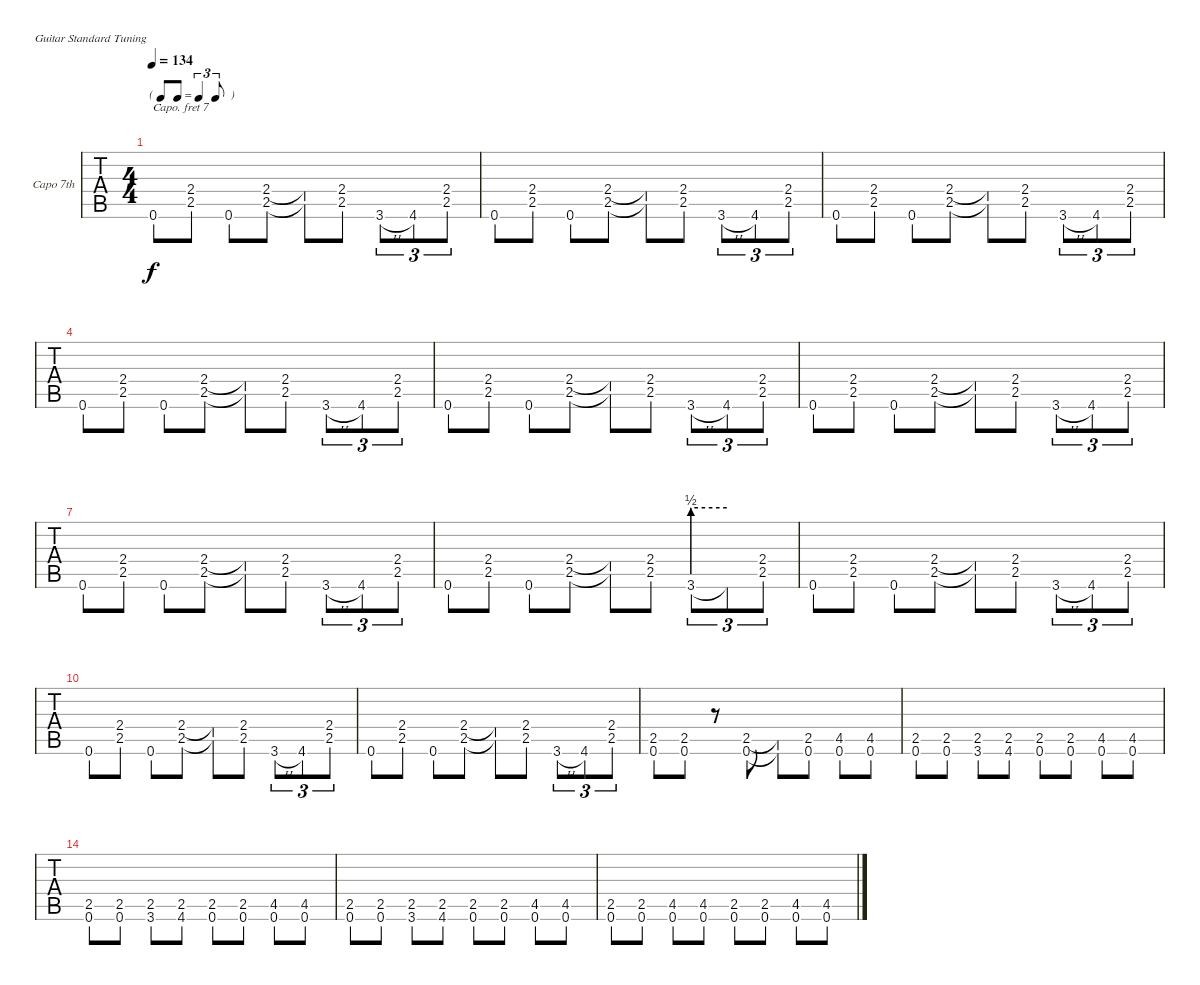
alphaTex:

\bracketExtendMode nobrackets
\firstSystemTrackNameOrientation horizontal
\otherSystemsTrackNameOrientation horizontal
\defaultBarNumberDisplay FirstOfSystem
\track ("Capo 7th" "Capo 7th") {instrument electricguitarclean}
\staff {tabs}
\capo 7
\tuning (E4 B3 G3 D3 A2 E2)
\ts (4 4)
\tf triplet8th
\tempo 134
\clef g2
\ks b
0.6.8{lyrics (0 "") lyrics (1 "") lyrics (2 "") lyrics (3 "") lyrics (4 "") dy f} (2.4 2.5).8{lyrics (0 "") lyrics (1 "") lyrics (2 "") lyrics (3 "") lyrics (4 "")} 0.6.8{lyrics (0 "") lyrics (1 "") lyrics (2 "") lyrics (3 "") lyrics (4 "")} (2.4 2.5).8{lyrics (0 "") lyrics (1 "") lyrics (2 "") lyrics (3 "") lyrics (4 "")} (2.4{t} 2.5{t}).8{lyrics (0 "") lyrics (1 "") lyrics (2 "") lyrics (3 "") lyrics (4 "")} (2.4 2.5).8{lyrics (0 "") lyrics (1 "") lyrics (2 "") lyrics (3 "") lyrics (4 "")} 3.6{h}.8{tu (3 2) lyrics (0 "") lyrics (1 "") lyrics (2 "") lyrics (3 "") lyrics (4 "")} 4.6.8{tu (3 2) lyrics (0 "") lyrics (1 "") lyrics (2 "") lyrics (3 "") lyrics (4 "")} (2.4 2.5).8{tu (3 2) lyrics (0 "") lyrics (1 "") lyrics (2 "") lyrics (3 "") lyrics (4 "")} |
0.6.8{lyrics (0 "") lyrics (1 "") lyrics (2 "") lyrics (3 "") lyrics (4 "")} (2.4 2.5).8{lyrics (0 "") lyrics (1 "") lyrics (2 "") lyrics (3 "") lyrics (4 "")} 0.6.8{lyrics (0 "") lyrics (1 "") lyrics (2 "") lyrics (3 "") lyrics (4 "")} (2.4 2.5).8{lyrics (0 "") lyrics (1 "") lyrics (2 "") lyrics (3 "") lyrics (4 "")} (2.4{t} 2.5{t}).8{lyrics (0 "") lyrics (1 "") lyrics (2 "") lyrics (3 "") lyrics (4 "")} (2.4 2.5).8{lyrics (0 "") lyrics (1 "") lyrics (2 "") lyrics (3 "") lyrics (4 "")} 3.6{h}.8{tu (3 2) lyrics (0 "") lyrics (1 "") lyrics (2 "") lyrics (3 "") lyrics (4 "")} 4.6.8{tu (3 2) lyrics (0 "") lyrics (1 "") lyrics (2 "") lyrics (3 "") lyrics (4 "")} (2.4 2.5).8{tu (3 2) lyrics (0 "") lyrics (1 "") lyrics (2 "") lyrics (3 "") lyrics (4 "")} |
0.6.8{lyrics (0 "") lyrics (1 "") lyrics (2 "") lyrics (3 "") lyrics (4 "")} (2.4 2.5).8{lyrics (0 "") lyrics (1 "") lyrics (2 "") lyrics (3 "") lyrics (4 "")} 0.6.8{lyrics (0 "") lyrics (1 "") lyrics (2 "") lyrics (3 "") lyrics (4 "")} (2.4 2.5).8{lyrics (0 "") lyrics (1 "") lyrics (2 "") lyrics (3 "") lyrics (4 "")} (2.4{t} 2.5{t}).8{lyrics (0 "") lyrics (1 "") lyrics (2 "") lyrics (3 "") lyrics (4 "")} (2.4 2.5).8{lyrics (0 "") lyrics (1 "") lyrics (2 "") lyrics (3 "") lyrics (4 "")} 3.6{h}.8{tu (3 2) lyrics (0 "") lyrics (1 "") lyrics (2 "") lyrics (3 "") lyrics (4 "")} 4.6.8{tu (3 2) lyrics (0 "") lyrics (1 "") lyrics (2 "") lyrics (3 "") lyrics (4 "")} (2.4 2.5).8{tu (3 2) lyrics (0 "") lyrics (1 "") lyrics (2 "") lyrics (3 "") lyrics (4 "")} |
0.6.8{lyrics (0 "") lyrics (1 "") lyrics (2 "") lyrics (3 "") lyrics (4 "")} (2.4 2.5).8{lyrics (0 "") lyrics (1 "") lyrics (2 "") lyrics (3 "") lyrics (4 "")} 0.6.8{lyrics (0 "") lyrics (1 "") lyrics (2 "") lyrics (3 "") lyrics (4 "")} (2.4 2.5).8{lyrics (0 "") lyrics (1 "") lyrics (2 "") lyrics (3 "") lyrics (4 "")} (2.4{t} 2.5{t}).8{lyrics (0 "") lyrics (1 "") lyrics (2 "") lyrics (3 "") lyrics (4 "")} (2.4 2.5).8{lyrics (0 "") lyrics (1 "") lyrics (2 "") lyrics (3 "") lyrics (4 "")} 3.6{h}.8{tu (3 2) lyrics (0 "") lyrics (1 "") lyrics (2 "") lyrics (3 "") lyrics (4 "")} 4.6.8{tu (3 2) lyrics (0 "") lyrics (1 "") lyrics (2 "") lyrics (3 "") lyrics (4 "")} (2.4 2.5).8{tu (3 2) lyrics (0 "") lyrics (1 "") lyrics (2 "") lyrics (3 "") lyrics (4 "")} |
0.6.8{lyrics (0 "") lyrics (1 "") lyrics (2 "") lyrics (3 "") lyrics (4 "")} (2.4 2.5).8{lyrics (0 "") lyrics (1 "") lyrics (2 "") lyrics (3 "") lyrics (4 "")} 0.6.8{lyrics (0 "") lyrics (1 "") lyrics (2 "") lyrics (3 "") lyrics (4 "")} (2.4 2.5).8{lyrics (0 "") lyrics (1 "") lyrics (2 "") lyrics (3 "") lyrics (4 "")} (2.4{t} 2.5{t}).8{lyrics (0 "") lyrics (1 "") lyrics (2 "") lyrics (3 "") lyrics (4 "")} (2.4 2.5).8{lyrics (0 "") lyrics (1 "") lyrics (2 "") lyrics (3 "") lyrics (4 "")} 3.6{h}.8{tu (3 2) lyrics (0 "") lyrics (1 "") lyrics (2 "") lyrics (3 "") lyrics (4 "")} 4.6.8{tu (3 2) lyrics (0 "") lyrics (1 "") lyrics (2 "") lyrics (3 "") lyrics (4 "")} (2.4 2.5).8{tu (3 2) lyrics (0 "") lyrics (1 "") lyrics (2 "") lyrics (3 "") lyrics (4 "")} |
0.6.8{lyrics (0 "") lyrics (1 "") lyrics (2 "") lyrics (3 "") lyrics (4 "")} (2.4 2.5).8{lyrics (0 "") lyrics (1 "") lyrics (2 "") lyrics (3 "") lyrics (4 "")} 0.6.8{lyrics (0 "") lyrics (1 "") lyrics (2 "") lyrics (3 "") lyrics (4 "")} (2.4 2.5).8{lyrics (0 "") lyrics (1 "") lyrics (2 "") lyrics (3 "") lyrics (4 "")} (2.4{t} 2.5{t}).8{lyrics (0 "") lyrics (1 "") lyrics (2 "") lyrics (3 "") lyrics (4 "")} (2.4 2.5).8{lyrics (0 "") lyrics (1 "") lyrics (2 "") lyrics (3 "") lyrics (4 "")} 3.6{h}.8{tu (3 2) lyrics (0 "") lyrics (1 "") lyrics (2 "") lyrics (3 "") lyrics (4 "")} 4.6.8{tu (3 2) lyrics (0 "") lyrics (1 "") lyrics (2 "") lyrics (3 "") lyrics (4 "")} (2.4 2.5).8{tu (3 2) lyrics (0 "") lyrics (1 "") lyrics (2 "") lyrics (3 "") lyrics (4 "")} |
0.6.8{lyrics (0 "") lyrics (1 "") lyrics (2 "") lyrics (3 "") lyrics (4 "")} (2.4 2.5).8{lyrics (0 "") lyrics (1 "") lyrics (2 "") lyrics (3 "") lyrics (4 "")} 0.6.8{lyrics (0 "") lyrics (1 "") lyrics (2 "") lyrics (3 "") lyrics (4 "")} (2.4 2.5).8{lyrics (0 "") lyrics (1 "") lyrics (2 "") lyrics (3 "") lyrics (4 "")} (2.4{t} 2.5{t}).8{lyrics (0 "") lyrics (1 "") lyrics (2 "") lyrics (3 "") lyrics (4 "")} (2.4 2.5).8{lyrics (0 "") lyrics (1 "") lyrics (2 "") lyrics (3 "") lyrics (4 "")} 3.6{h}.8{tu (3 2) lyrics (0 "") lyrics (1 "") lyrics (2 "") lyrics (3 "") lyrics (4 "")} 4.6.8{tu (3 2) lyrics (0 "") lyrics (1 "") lyrics (2 "") lyrics (3 "") lyrics (4 "")} (2.4 2.5).8{tu (3 2) lyrics (0 "") lyrics (1 "") lyrics (2 "") lyrics (3 "") lyrics (4 "")} |
0.6.8{lyrics (0 "") lyrics (1 "") lyrics (2 "") lyrics (3 "") lyrics (4 "")} (2.4 2.5).8{lyrics (0 "") lyrics (1 "") lyrics (2 "") lyrics (3 "") lyrics (4 "")} 0.6.8{lyrics (0 "") lyrics (1 "") lyrics (2 "") lyrics (3 "") lyrics (4 "")} (2.4 2.5).8{lyrics (0 "") lyrics (1 "") lyrics (2 "") lyrics (3 "") lyrics (4 "")} (2.4{t} 2.5{t}).8{lyrics (0 "") lyrics (1 "") lyrics (2 "") lyrics (3 "") lyrics (4 "")} (2.4 2.5).8{lyrics (0 "") lyrics (1 "") lyrics (2 "") lyrics (3 "") lyrics (4 "")} 3.6{be (prebend 0 2 60 2)}.8{tu (3 2) lyrics (0 "") lyrics (1 "") lyrics (2 "") lyrics (3 "") lyrics (4 "")} 3.6{be (hold 0 0 60 0) t}.8{tu (3 2) lyrics (0 "") lyrics (1 "") lyrics (2 "") lyrics (3 "") lyrics (4 "")} (2.4 2.5).8{tu (3 2) lyrics (0 "") lyrics (1 "") lyrics (2 "") lyrics (3 "") lyrics (4 "")} |
0.6.8{lyrics (0 "") lyrics (1 "") lyrics (2 "") lyrics (3 "") lyrics (4 "")} (2.4 2.5).8{lyrics (0 "") lyrics (1 "") lyrics (2 "") lyrics (3 "") lyrics (4 "")} 0.6.8{lyrics (0 "") lyrics (1 "") lyrics (2 "") lyrics (3 "") lyrics (4 "")} (2.4 2.5).8{lyrics (0 "") lyrics (1 "") lyrics (2 "") lyrics (3 "") lyrics (4 "")} (2.4{t} 2.5{t}).8{lyrics (0 "") lyrics (1 "") lyrics (2 "") lyrics (3 "") lyrics (4 "")} (2.4 2.5).8{lyrics (0 "") lyrics (1 "") lyrics (2 "") lyrics (3 "") lyrics (4 "")} 3.6{h}.8{tu (3 2) lyrics (0 "") lyrics (1 "") lyrics (2 "") lyrics (3 "") lyrics (4 "")} 4.6.8{tu (3 2) lyrics (0 "") lyrics (1 "") lyrics (2 "") lyrics (3 "") lyrics (4 "")} (2.4 2.5).8{tu (3 2) lyrics (0 "") lyrics (1 "") lyrics (2 "") lyrics (3 "") lyrics (4 "")} |
0.6.8{lyrics (0 "") lyrics (1 "") lyrics (2 "") lyrics (3 "") lyrics (4 "")} (2.4 2.5).8{lyrics (0 "") lyrics (1 "") lyrics (2 "") lyrics (3 "") lyrics (4 "")} 0.6.8{lyrics (0 "") lyrics (1 "") lyrics (2 "") lyrics (3 "") lyrics (4 "")} (2.4 2.5).8{lyrics (0 "") lyrics (1 "") lyrics (2 "") lyrics (3 "") lyrics (4 "")} (2.4{t} 2.5{t}).8{lyrics (0 "") lyrics (1 "") lyrics (2 "") lyrics (3 "") lyrics (4 "")} (2.4 2.5).8{lyrics (0 "") lyrics (1 "") lyrics (2 "") lyrics (3 "") lyrics (4 "")} 3.6{h}.8{tu (3 2) lyrics (0 "") lyrics (1 "") lyrics (2 "") lyrics (3 "") lyrics (4 "")} 4.6.8{tu (3 2) lyrics (0 "") lyrics (1 "") lyrics (2 "") lyrics (3 "") lyrics (4 "")} (2.4 2.5).8{tu (3 2) lyrics (0 "") lyrics (1 "") lyrics (2 "") lyrics (3 "") lyrics (4 "")} |
0.6.8{lyrics (0 "") lyrics (1 "") lyrics (2 "") lyrics (3 "") lyrics (4 "")} (2.4 2.5).8{lyrics (0 "") lyrics (1 "") lyrics (2 "") lyrics (3 "") lyrics (4 "")} 0.6.8{lyrics (0 "") lyrics (1 "") lyrics (2 "") lyrics (3 "") lyrics (4 "")} (2.4 2.5).8{lyrics (0 "") lyrics (1 "") lyrics (2 "") lyrics (3 "") lyrics (4 "")} (2.4{t} 2.5{t}).8{lyrics (0 "") lyrics (1 "") lyrics (2 "") lyrics (3 "") lyrics (4 "")} (2.4 2.5).8{lyrics (0 "") lyrics (1 "") lyrics (2 "") lyrics (3 "") lyrics (4 "")} 3.6{h}.8{tu (3 2) lyrics (0 "") lyrics (1 "") lyrics (2 "") lyrics (3 "") lyrics (4 "")} 4.6.8{tu (3 2) lyrics (0 "") lyrics (1 "") lyrics (2 "") lyrics (3 "") lyrics (4 "")} (2.4 2.5).8{tu (3 2) lyrics (0 "") lyrics (1 "") lyrics (2 "") lyrics (3 "") lyrics (4 "")} |
(2.5 0.6).8{lyrics (0 "") lyrics (1 "") lyrics (2 "") lyrics (3 "") lyrics (4 "")} (2.5 0.6).8{lyrics (0 "") lyrics (1 "") lyrics (2 "") lyrics (3 "") lyrics (4 "")} r.8 (2.5 0.6).8{lyrics (0 "") lyrics (1 "") lyrics (2 "") lyrics (3 "") lyrics (4 "")} (2.5{t} 0.6{t}).8{lyrics (0 "") lyrics (1 "") lyrics (2 "") lyrics (3 "") lyrics (4 "")} (2.5 0.6).8{lyrics (0 "") lyrics (1 "") lyrics (2 "") lyrics (3 "") lyrics (4 "")} (4.5 0.6).8{lyrics (0 "") lyrics (1 "") lyrics (2 "") lyrics (3 "") lyrics (4 "")} (4.5 0.6).8{lyrics (0 "") lyrics (1 "") lyrics (2 "") lyrics (3 "") lyrics (4 "")} |
(2.5 0.6).8{lyrics (0 "") lyrics (1 "") lyrics (2 "") lyrics (3 "") lyrics (4 "")} (2.5 0.6).8{lyrics (0 "") lyrics (1 "") lyrics (2 "") lyrics (3 "") lyrics (4 "")} (2.5 3.6).8{lyrics (0 "") lyrics (1 "") lyrics (2 "") lyrics (3 "") lyrics (4 "")} (2.5 4.6).8{lyrics (0 "") lyrics (1 "") lyrics (2 "") lyrics (3 "") lyrics (4 "")} (2.5 0.6).8{lyrics (0 "") lyrics (1 "") lyrics (2 "") lyrics (3 "") lyrics (4 "")} (2.5 0.6).8{lyrics (0 "") lyrics (1 "") lyrics (2 "") lyrics (3 "") lyrics (4 "")} (4.5 0.6).8{lyrics (0 "") lyrics (1 "") lyrics (2 "") lyrics (3 "") lyrics (4 "")} (4.5 0.6).8{lyrics (0 "") lyrics (1 "") lyrics (2 "") lyrics (3 "") lyrics (4 "")} |
(2.5 0.6).8{lyrics (0 "") lyrics (1 "") lyrics (2 "") lyrics (3 "") lyrics (4 "")} (2.5 0.6).8{lyrics (0 "") lyrics (1 "") lyrics (2 "") lyrics (3 "") lyrics (4 "")} (2.5 3.6).8{lyrics (0 "") lyrics (1 "") lyrics (2 "") lyrics (3 "") lyrics (4 "")} (2.5 4.6).8{lyrics (0 "") lyrics (1 "") lyrics (2 "") lyrics (3 "") lyrics (4 "")} (2.5 0.6).8{lyrics (0 "") lyrics (1 "") lyrics (2 "") lyrics (3 "") lyrics (4 "")} (2.5 0.6).8{lyrics (0 "") lyrics (1 "") lyrics (2 "") lyrics (3 "") lyrics (4 "")} (4.5 0.6).8{lyrics (0 "") lyrics (1 "") lyrics (2 "") lyrics (3 "") lyrics (4 "")} (4.5 0.6).8{lyrics (0 "") lyrics (1 "") lyrics (2 "") lyrics (3 "") lyrics (4 "")} |
(2.5 0.6).8{lyrics (0 "") lyrics (1 "") lyrics (2 "") lyrics (3 "") lyrics (4 "")} (2.5 0.6).8{lyrics (0 "") lyrics (1 "") lyrics (2 "") lyrics (3 "") lyrics (4 "")} (2.5 3.6).8{lyrics (0 "") lyrics (1 "") lyrics (2 "") lyrics (3 "") lyrics (4 "")} (2.5 4.6).8{lyrics (0 "") lyrics (1 "") lyrics (2 "") lyrics (3 "") lyrics (4 "")} (2.5 0.6).8{lyrics (0 "") lyrics (1 "") lyrics (2 "") lyrics (3 "") lyrics (4 "")} (2.5 0.6).8{lyrics (0 "") lyrics (1 "") lyrics (2 "") lyrics (3 "") lyrics (4 "")} (4.5 0.6).8{lyrics (0 "") lyrics (1 "") lyrics (2 "") lyrics (3 "") lyrics (4 "")} (4.5 0.6).8{lyrics (0 "") lyrics (1 "") lyrics (2 "") lyrics (3 "") lyrics (4 "")} |
(2.5 0.6).8{lyrics (0 "") lyrics (1 "") lyrics (2 "") lyrics (3 "") lyrics (4 "")} (2.5 0.6).8{lyrics (0 "") lyrics (1 "") lyrics (2 "") lyrics (3 "") lyrics (4 "")} (4.5 0.6).8{lyrics (0 "") lyrics (1 "") lyrics (2 "") lyrics (3 "") lyrics (4 "")} (4.5 0.6).8{lyrics (0 "") lyrics (1 "") lyrics (2 "") lyrics (3 "") lyrics (4 "")} (2.5 0.6).8{lyrics (0 "") lyrics (1 "") lyrics (2 "") lyrics (3 "") lyrics (4 "")} (2.5 0.6).8{lyrics (0 "") lyrics (1 "") lyrics (2 "") lyrics (3 "") lyrics (4 "")} (4.5 0.6).8{lyrics (0 "") lyrics (1 "") lyrics (2 "") lyrics (3 "") lyrics (4 "")} (4.5 0.6).8{lyrics (0 "") lyrics (1 "") lyrics (2 "") lyrics (3 "") lyrics (4 "")}
